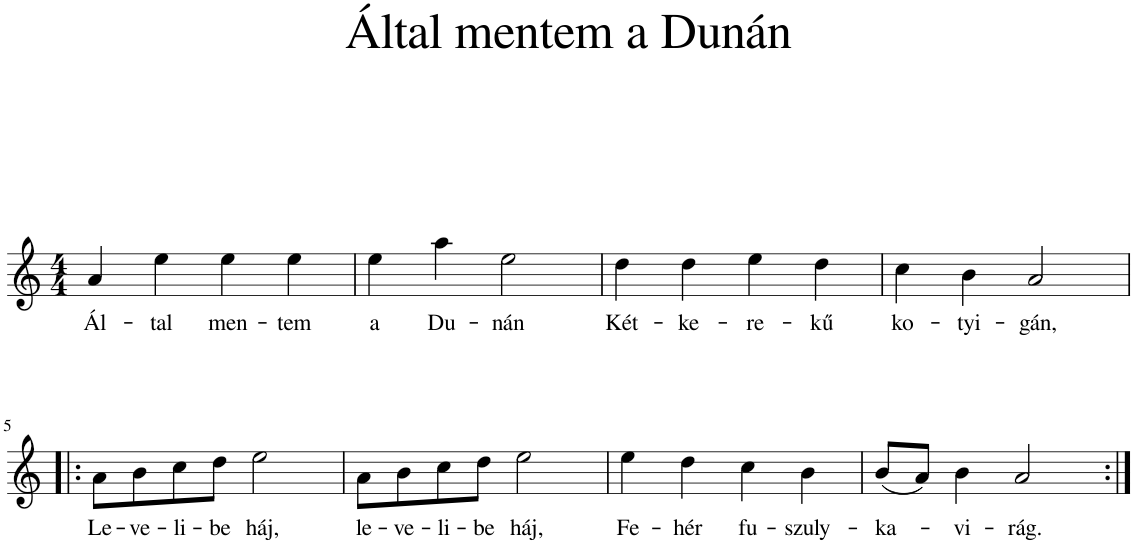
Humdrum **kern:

**kern	**text
*part1	*part1
*staff1	*staff1
*I"Piano	*
*I'Pno.	*
*clefG2	*
*k[]	*
*M4/4	*
=1	=1
!	!LO:LY:b
4a/	Ál-
!	!LO:LY:b
4ee\	-tal
!	!LO:LY:b
4ee\	men-
!	!LO:LY:b
4ee\	-tem
=2	=2
!	!LO:LY:b
4ee\	a
!	!LO:LY:b
4aa\	Du-
!	!LO:LY:b
2ee\	-nán
=3	=3
!	!LO:LY:b
4dd\	Két-
!	!LO:LY:b
4dd\	-ke-
!	!LO:LY:b
4ee\	-re-
!	!LO:LY:b
4dd\	-kű
=4	=4
!	!LO:LY:b
4cc\	ko-
!	!LO:LY:b
4b\	-tyi-
!	!LO:LY:b
2a/	-gán,
!!LO:LB:g=z
=5!|:	=5!|:
!	!LO:LY:b
8a\L	Le-
!	!LO:LY:b
8b\	-ve-
!	!LO:LY:b
8cc\	-li-
!	!LO:LY:b
8dd\J	-be
!	!LO:LY:b
2ee\	háj,
=6	=6
!	!LO:LY:b
8a\L	le-
!	!LO:LY:b
8b\	-ve-
!	!LO:LY:b
8cc\	-li-
!	!LO:LY:b
8dd\J	-be
!	!LO:LY:b
2ee\	háj,
=7	=7
!	!LO:LY:b
4ee\	Fe-
!	!LO:LY:b
4dd\	-hér
!	!LO:LY:b
4cc\	fu-
!	!LO:LY:b
4b\	-szuly-
=8	=8
!	!LO:LY:b
(8b/L	-ka-
8a/J)	.
!	!LO:LY:b
4b\	-vi-
!	!LO:LY:b
2a/	-rág.
=:|!	=:|!
*-	*-
